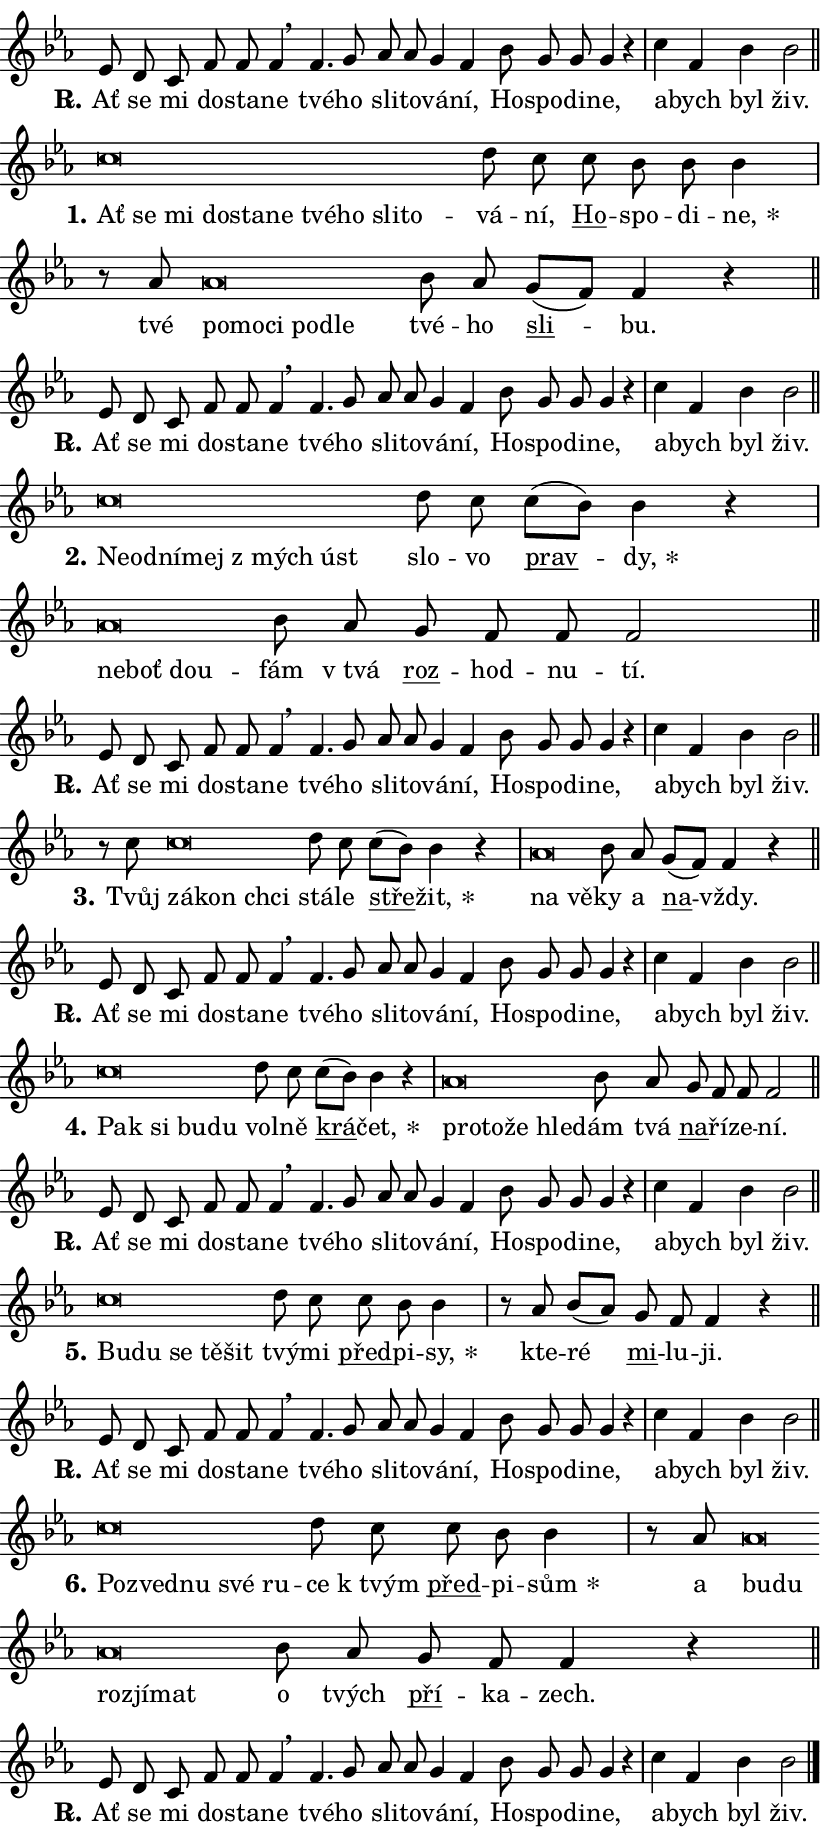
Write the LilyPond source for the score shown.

\version "2.24.0"
\header { tagline = "" }
\paper {
  indent = 0\cm
  top-margin = 0\cm
  right-margin = 0.13\cm % to fit lyric hyphens
  bottom-margin = 0\cm
  left-margin = 0\cm
  paper-width = 14\cm
  page-breaking = #ly:one-page-breaking
  system-system-spacing.basic-distance = #11
  score-system-spacing.basic-distance = #11
  ragged-last = ##f
}


%% Author: Thomas Morley
%% https://lists.gnu.org/archive/html/lilypond-user/2020-05/msg00002.html
#(define (line-position grob)
"Returns position of @var[grob} in current system:
   @code{'start}, if at first time-step
   @code{'end}, if at last time-step
   @code{'middle} otherwise
"
  (let* ((col (ly:item-get-column grob))
         (ln (ly:grob-object col 'left-neighbor))
         (rn (ly:grob-object col 'right-neighbor))
         (col-to-check-left (if (ly:grob? ln) ln col))
         (col-to-check-right (if (ly:grob? rn) rn col))
         (break-dir-left
           (and
             (ly:grob-property col-to-check-left 'non-musical #f)
             (ly:item-break-dir col-to-check-left)))
         (break-dir-right
           (and
             (ly:grob-property col-to-check-right 'non-musical #f)
             (ly:item-break-dir col-to-check-right))))
        (cond ((eqv? 1 break-dir-left) 'start)
              ((eqv? -1 break-dir-right) 'end)
              (else 'middle))))

#(define (tranparent-at-line-position vctor)
  (lambda (grob)
  "Relying on @code{line-position} select the relevant enry from @var{vctor}.
Used to determine transparency,"
    (case (line-position grob)
      ((end) (not (vector-ref vctor 0)))
      ((middle) (not (vector-ref vctor 1)))
      ((start) (not (vector-ref vctor 2))))))

noteHeadBreakVisibility =
#(define-music-function (break-visibility)(vector?)
"Makes @code{NoteHead}s transparent relying on @var{break-visibility}"
#{
  \override NoteHead.transparent =
    #(tranparent-at-line-position break-visibility)
#})

#(define delete-ledgers-for-transparent-note-heads
  (lambda (grob)
    "Reads whether a @code{NoteHead} is transparent.
If so this @code{NoteHead} is removed from @code{'note-heads} from
@var{grob}, which is supposed to be @code{LedgerLineSpanner}.
As a result ledgers are not printed for this @code{NoteHead}"
    (let* ((nhds-array (ly:grob-object grob 'note-heads))
           (nhds-list
             (if (ly:grob-array? nhds-array)
                 (ly:grob-array->list nhds-array)
                 '()))
           ;; Relies on the transparent-property being done before
           ;; Staff.LedgerLineSpanner.after-line-breaking is executed.
           ;; This is fragile ...
           (to-keep
             (remove
               (lambda (nhd)
                 (ly:grob-property nhd 'transparent #f))
               nhds-list)))
      ;; TODO find a better method to iterate over grob-arrays, similiar
      ;; to filter/remove etc for lists
      ;; For now rebuilt from scratch
      (set! (ly:grob-object grob 'note-heads)  '())
      (for-each
        (lambda (nhd)
          (ly:pointer-group-interface::add-grob grob 'note-heads nhd))
        to-keep))))

squashNotes = {
  \override NoteHead.X-extent = #'(-0.2 . 0.2)
  \override NoteHead.Y-extent = #'(-0.75 . 0)
  \override NoteHead.stencil =
    #(lambda (grob)
       (let ((pos (ly:grob-property grob 'staff-position)))
         (begin
           (if (< pos -7) (display "ERROR: Lower brevis then expected\n") (display ""))
           (if (<= pos -6) ly:text-interface::print ly:note-head::print))))
}
unSquashNotes = {
  \revert NoteHead.X-extent
  \revert NoteHead.Y-extent
  \revert NoteHead.stencil
}

hideNotes = \noteHeadBreakVisibility #begin-of-line-visible
unHideNotes = \noteHeadBreakVisibility #all-visible

% work-around for resetting accidentals
% https://lilypond.org/doc/v2.23/Documentation/notation/displaying-rhythms#unmetered-music
cadenzaMeasure = {
  \cadenzaOff
  \partial 1024 s1024
  \cadenzaOn
}

#(define-markup-command (accent layout props text) (markup?)
  "Underline accented syllable"
  (interpret-markup layout props
    #{\markup \override #'(offset . 4.3) \underline { #text }#}))

responsum = \markup \concat {
  "R" \hspace #-1.05 \path #0.1 #'((moveto 0 0.07) (lineto 0.9 0.8)) \hspace #0.05 "."
}

spaceSize = #0.6828661417322834 % exact space size for TeX Gyre Schola

\layout {
  \context {
    \Staff
    \remove "Time_signature_engraver"
    \override LedgerLineSpanner.after-line-breaking = #delete-ledgers-for-transparent-note-heads
  }
  \context {
    \Lyrics {
      \override LyricSpace.minimum-distance = \spaceSize
      \override LyricText.font-name = #"TeX Gyre Schola"
      \override LyricText.font-size = 1
      \override StanzaNumber.font-name = #"TeX Gyre Schola Bold"
      \override StanzaNumber.font-size = 1
    }
  }
  \context {
    \Score 
    \override NoteHead.text =
      #(lambda (grob) 
        (let ((pos (ly:grob-property grob 'staff-position)))
          #{\markup {
            \combine
              \halign #-0.55 \raise #(if (= pos -6) 0 0.5) \override #'(thickness . 2) \draw-line #'(3.2 . 0)
              \musicglyph "noteheads.sM1"
          }#}))
  }
}

% magnetic-lyrics.ily
%
%   written by
%     Jean Abou Samra <jean@abou-samra.fr>
%     Werner Lemberg <wl@gnu.org>
%
%   adapted by
%     Jiri Hon <jiri.hon@gmail.com>
%
% Version 2022-Apr-15

% https://www.mail-archive.com/lilypond-user@gnu.org/msg149350.html

#(define (Left_hyphen_pointer_engraver context)
   "Collect syllable-hyphen-syllable occurrences in lyrics and store
them in properties.  This engraver only looks to the left.  For
example, if the lyrics input is @code{foo -- bar}, it does the
following.

@itemize @bullet
@item
Set the @code{text} property of the @code{LyricHyphen} grob between
@q{foo} and @q{bar} to @code{foo}.

@item
Set the @code{left-hyphen} property of the @code{LyricText} grob with
text @q{foo} to the @code{LyricHyphen} grob between @q{foo} and
@q{bar}.
@end itemize

Use this auxiliary engraver in combination with the
@code{lyric-@/text::@/apply-@/magnetic-@/offset!} hook."
   (let ((hyphen #f)
         (text #f))
     (make-engraver
      (acknowledgers
       ((lyric-syllable-interface engraver grob source-engraver)
        (set! text grob)))
      (end-acknowledgers
       ((lyric-hyphen-interface engraver grob source-engraver)
        ;(when (not (grob::has-interface grob 'lyric-space-interface))
          (set! hyphen grob)));)
      ((stop-translation-timestep engraver)
       (when (and text hyphen)
         (ly:grob-set-object! text 'left-hyphen hyphen))
       (set! text #f)
       (set! hyphen #f)))))

#(define (lyric-text::apply-magnetic-offset! grob)
   "If the space between two syllables is less than the value in
property @code{LyricText@/.details@/.squash-threshold}, move the right
syllable to the left so that it gets concatenated with the left
syllable.

Use this function as a hook for
@code{LyricText@/.after-@/line-@/breaking} if the
@code{Left_@/hyphen_@/pointer_@/engraver} is active."
   (let ((hyphen (ly:grob-object grob 'left-hyphen #f)))
     (when hyphen
       (let ((left-text (ly:spanner-bound hyphen LEFT)))
         (when (grob::has-interface left-text 'lyric-syllable-interface)
           (let* ((common (ly:grob-common-refpoint grob left-text X))
                  (this-x-ext (ly:grob-extent grob common X))
                  (left-x-ext
                   (begin
                     ;; Trigger magnetism for left-text.
                     (ly:grob-property left-text 'after-line-breaking)
                     (ly:grob-extent left-text common X)))
                  ;; `delta` is the gap width between two syllables.
                  (delta (- (interval-start this-x-ext)
                            (interval-end left-x-ext)))
                  (details (ly:grob-property grob 'details))
                  (threshold (assoc-get 'squash-threshold details 0.2)))
             (when (< delta threshold)
               (let* (;; We have to manipulate the input text so that
                      ;; ligatures crossing syllable boundaries are not
                      ;; disabled.  For languages based on the Latin
                      ;; script this is essentially a beautification.
                      ;; However, for non-Western scripts it can be a
                      ;; necessity.
                      (lt (ly:grob-property left-text 'text))
                      (rt (ly:grob-property grob 'text))
                      (is-space (grob::has-interface hyphen 'lyric-space-interface))
                      (space (if is-space " " ""))
                      (extra-delta (if is-space spaceSize 0))
                      ;; Append new syllable.
                      (ltrt-space (if (and (string? lt) (string? rt))
                                (string-append lt space rt)
                                (make-concat-markup (list lt space rt))))
                      ;; Right-align `ltrt` to the right side.
                      (ltrt-space-markup (grob-interpret-markup
                               grob
                               (make-translate-markup
                                (cons (interval-length this-x-ext) 0)
                                (make-right-align-markup ltrt-space)))))
                 (begin
                   ;; Don't print `left-text`.
                   (ly:grob-set-property! left-text 'stencil #f)
                   ;; Set text and stencil (which holds all collected
                   ;; syllables so far) and shift it to the left.
                   (ly:grob-set-property! grob 'text ltrt-space)
                   (ly:grob-set-property! grob 'stencil ltrt-space-markup)
                   (ly:grob-translate-axis! grob (- (- delta extra-delta)) X))))))))))


#(define (lyric-hyphen::displace-bounds-first grob)
   ;; Make very sure this callback isn't triggered too early.
   (let ((left (ly:spanner-bound grob LEFT))
         (right (ly:spanner-bound grob RIGHT)))
     (ly:grob-property left 'after-line-breaking)
     (ly:grob-property right 'after-line-breaking)
     (ly:lyric-hyphen::print grob)))

squashThreshold = #0.4

\layout {
  \context {
    \Lyrics
    \consists #Left_hyphen_pointer_engraver
    \override LyricText.after-line-breaking =
      #lyric-text::apply-magnetic-offset!
    \override LyricHyphen.stencil = #lyric-hyphen::displace-bounds-first
    \override LyricText.details.squash-threshold = \squashThreshold
    \override LyricHyphen.minimum-distance = 0
    \override LyricHyphen.minimum-length = \squashThreshold
  }
}

squashText = \override LyricText.details.squash-threshold = 9999
unSquashText = \override LyricText.details.squash-threshold = \squashThreshold

leftText = \override LyricText.self-alignment-X = #LEFT
unLeftText = \revert LyricText.self-alignment-X

starOffset = #(lambda (grob) 
                (let ((x_offset (ly:self-alignment-interface::aligned-on-x-parent grob)))
                  (if (= x_offset 0) 0 (+ x_offset 1.2))))

star = #(define-music-function (syllable)(string?)
"Append star separator at the end of a syllable"
#{
  \once \override LyricText.X-offset = #starOffset
  \lyricmode { \markup {
    #syllable
    \override #'((font-name . "TeX Gyre Schola Bold")) \hspace #0.2 \lower #0.65 \larger "*"
  } }
#})

starAccent = #(define-music-function (syllable)(string?)
"Append star separator at the end of a syllable and make accent"
#{
  \once \override LyricText.X-offset = #starOffset
  \lyricmode { \markup {
    \accent #syllable
    \override #'((font-name . "TeX Gyre Schola Bold")) \hspace #0.2 \lower #0.65 \larger "*"
  } }
#})

breath = #(define-music-function (syllable)(string?)
"Append breathing indicator at the end of a syllable"
#{
  \lyricmode { \markup { #syllable "+" } }
#})

optionalBreath = #(define-music-function (syllable)(string?)
"Append optional breathing indicator at the end of a syllable"
#{
  \lyricmode { \markup { #syllable "(+)" } }
#})


\score {
    <<
        \new Voice = "melody" { \cadenzaOn \key es \major \relative { es'8 d c f f f4 \breathe \bar "" f4. g8 \bar "" as as \bar "" g4 f \bar "" bes8 g g g4 r \cadenzaMeasure \bar "|" c f, bes bes2 \cadenzaMeasure \bar "||" \break } }
        \new Lyrics \lyricsto "melody" { \lyricmode { \set stanza = \responsum
Ať se mi do -- sta -- ne tvé -- ho sli -- to -- vá -- ní, Ho -- spo -- di -- ne, a -- bych byl živ. } }
    >>
    \layout {}
}

\score {
    <<
        \new Voice = "melody" { \cadenzaOn \key es \major \relative { \squashNotes c''\breve*1/16 \hideNotes \breve*1/16 \bar "" \breve*1/16 \bar "" \breve*1/16 \bar "" \breve*1/16 \bar "" \breve*1/16 \bar "" \breve*1/16 \bar "" \breve*1/16 \bar "" \breve*1/16 \breve*1/16 \bar "" \unHideNotes \unSquashNotes d8 c \bar "" c bes bes bes4 \cadenzaMeasure \bar "|" r8 as8 \squashNotes as\breve*1/16 \hideNotes \breve*1/16 \bar "" \breve*1/16 \bar "" \breve*1/16 \breve*1/16 \bar "" \unHideNotes \unSquashNotes bes8 as \bar "" g[( f)] f4 r \cadenzaMeasure \bar "||" \break } }
        \new Lyrics \lyricsto "melody" { \lyricmode { \set stanza = "1."
\leftText Ať \squashText se mi do -- sta -- ne tvé -- ho sli -- to -- \unLeftText \unSquashText vá -- ní, \markup \accent Ho -- spo -- di -- \star ne, tvé \leftText po -- \squashText mo -- ci po -- dle \unLeftText \unSquashText tvé -- ho \markup \accent sli -- bu. } }
    >>
    \layout {}
}

\score {
    <<
        \new Voice = "melody" { \cadenzaOn \key es \major \relative { es'8 d c f f f4 \breathe \bar "" f4. g8 \bar "" as as \bar "" g4 f \bar "" bes8 g g g4 r \cadenzaMeasure \bar "|" c f, bes bes2 \cadenzaMeasure \bar "||" \break } }
        \new Lyrics \lyricsto "melody" { \lyricmode { \set stanza = \responsum
Ať se mi do -- sta -- ne tvé -- ho sli -- to -- vá -- ní, Ho -- spo -- di -- ne, a -- bych byl živ. } }
    >>
    \layout {}
}

\score {
    <<
        \new Voice = "melody" { \cadenzaOn \key es \major \relative { \squashNotes c''\breve*1/16 \hideNotes \breve*1/16 \bar "" \breve*1/16 \bar "" \breve*1/16 \bar "" \breve*1/16 \breve*1/16 \bar "" \unHideNotes \unSquashNotes d8 c \bar "" c[( bes)] bes4 r \cadenzaMeasure \bar "|" \squashNotes as\breve*1/16 \hideNotes \breve*1/16 \breve*1/16 \bar "" \unHideNotes \unSquashNotes bes8 as \bar "" g f f f2 \cadenzaMeasure \bar "||" \break } }
        \new Lyrics \lyricsto "melody" { \lyricmode { \set stanza = "2."
\leftText Ne -- \squashText od -- ní -- mej "z mých" úst \unLeftText \unSquashText slo -- vo \markup \accent prav -- \star dy, \leftText ne -- \squashText boť dou -- \unLeftText \unSquashText fám "v tvá" \markup \accent roz -- hod -- nu -- tí. } }
    >>
    \layout {}
}

\score {
    <<
        \new Voice = "melody" { \cadenzaOn \key es \major \relative { es'8 d c f f f4 \breathe \bar "" f4. g8 \bar "" as as \bar "" g4 f \bar "" bes8 g g g4 r \cadenzaMeasure \bar "|" c f, bes bes2 \cadenzaMeasure \bar "||" \break } }
        \new Lyrics \lyricsto "melody" { \lyricmode { \set stanza = \responsum
Ať se mi do -- sta -- ne tvé -- ho sli -- to -- vá -- ní, Ho -- spo -- di -- ne, a -- bych byl živ. } }
    >>
    \layout {}
}

\score {
    <<
        \new Voice = "melody" { \cadenzaOn \key es \major \relative { r8 c''8 \squashNotes c\breve*1/16 \hideNotes \breve*1/16 \breve*1/16 \bar "" \unHideNotes \unSquashNotes d8 c \bar "" c[( bes)] bes4 r \cadenzaMeasure \bar "|" \squashNotes as\breve*1/16 \hideNotes \breve*1/16 \bar "" \unHideNotes \unSquashNotes bes8 as \bar "" g[( f)] f4 r \cadenzaMeasure \bar "||" \break } }
        \new Lyrics \lyricsto "melody" { \lyricmode { \set stanza = "3."
Tvůj \leftText zá -- \squashText kon chci \unLeftText \unSquashText stá -- le \markup \accent stře -- \star žit, \leftText na \squashText vě -- \unLeftText \unSquashText ky a \markup \accent na -- vždy. } }
    >>
    \layout {}
}

\score {
    <<
        \new Voice = "melody" { \cadenzaOn \key es \major \relative { es'8 d c f f f4 \breathe \bar "" f4. g8 \bar "" as as \bar "" g4 f \bar "" bes8 g g g4 r \cadenzaMeasure \bar "|" c f, bes bes2 \cadenzaMeasure \bar "||" \break } }
        \new Lyrics \lyricsto "melody" { \lyricmode { \set stanza = \responsum
Ať se mi do -- sta -- ne tvé -- ho sli -- to -- vá -- ní, Ho -- spo -- di -- ne, a -- bych byl živ. } }
    >>
    \layout {}
}

\score {
    <<
        \new Voice = "melody" { \cadenzaOn \key es \major \relative { \squashNotes c''\breve*1/16 \hideNotes \breve*1/16 \bar "" \breve*1/16 \breve*1/16 \bar "" \unHideNotes \unSquashNotes d8 c \bar "" c[( bes)] bes4 r \cadenzaMeasure \bar "|" \squashNotes as\breve*1/16 \hideNotes \breve*1/16 \bar "" \breve*1/16 \breve*1/16 \bar "" \unHideNotes \unSquashNotes bes8 as \bar "" g f f f2 \cadenzaMeasure \bar "||" \break } }
        \new Lyrics \lyricsto "melody" { \lyricmode { \set stanza = "4."
\leftText Pak \squashText si bu -- du \unLeftText \unSquashText vol -- ně \markup \accent krá -- \star čet, \leftText pro -- \squashText to -- že hle -- \unLeftText \unSquashText dám tvá \markup \accent na -- ří -- ze -- ní. } }
    >>
    \layout {}
}

\score {
    <<
        \new Voice = "melody" { \cadenzaOn \key es \major \relative { es'8 d c f f f4 \breathe \bar "" f4. g8 \bar "" as as \bar "" g4 f \bar "" bes8 g g g4 r \cadenzaMeasure \bar "|" c f, bes bes2 \cadenzaMeasure \bar "||" \break } }
        \new Lyrics \lyricsto "melody" { \lyricmode { \set stanza = \responsum
Ať se mi do -- sta -- ne tvé -- ho sli -- to -- vá -- ní, Ho -- spo -- di -- ne, a -- bych byl živ. } }
    >>
    \layout {}
}

\score {
    <<
        \new Voice = "melody" { \cadenzaOn \key es \major \relative { \squashNotes c''\breve*1/16 \hideNotes \breve*1/16 \bar "" \breve*1/16 \bar "" \breve*1/16 \breve*1/16 \bar "" \unHideNotes \unSquashNotes d8 c \bar "" c bes bes4 \cadenzaMeasure \bar "|" r8 as8 bes8[( as)] \bar "" g f f4 r \cadenzaMeasure \bar "||" \break } }
        \new Lyrics \lyricsto "melody" { \lyricmode { \set stanza = "5."
\leftText Bu -- \squashText du se tě -- šit \unLeftText \unSquashText tvý -- mi \markup \accent před -- pi -- \star sy, kte -- ré \markup \accent mi -- lu -- ji. } }
    >>
    \layout {}
}

\score {
    <<
        \new Voice = "melody" { \cadenzaOn \key es \major \relative { es'8 d c f f f4 \breathe \bar "" f4. g8 \bar "" as as \bar "" g4 f \bar "" bes8 g g g4 r \cadenzaMeasure \bar "|" c f, bes bes2 \cadenzaMeasure \bar "||" \break } }
        \new Lyrics \lyricsto "melody" { \lyricmode { \set stanza = \responsum
Ať se mi do -- sta -- ne tvé -- ho sli -- to -- vá -- ní, Ho -- spo -- di -- ne, a -- bych byl živ. } }
    >>
    \layout {}
}

\score {
    <<
        \new Voice = "melody" { \cadenzaOn \key es \major \relative { \squashNotes c''\breve*1/16 \hideNotes \breve*1/16 \bar "" \breve*1/16 \bar "" \breve*1/16 \breve*1/16 \bar "" \unHideNotes \unSquashNotes d8 c \bar "" c bes bes4 \cadenzaMeasure \bar "|" r8 as8 \squashNotes as\breve*1/16 \hideNotes \breve*1/16 \bar "" \breve*1/16 \bar "" \breve*1/16 \breve*1/16 \bar "" \unHideNotes \unSquashNotes bes8 as \bar "" g f f4 r \cadenzaMeasure \bar "||" \break } }
        \new Lyrics \lyricsto "melody" { \lyricmode { \set stanza = "6."
\leftText Po -- \squashText zved -- nu své ru -- \unLeftText \unSquashText ce "k tvým" \markup \accent před -- pi -- \star sům a \leftText bu -- \squashText du roz -- jí -- mat \unLeftText \unSquashText o tvých \markup \accent pří -- ka -- zech. } }
    >>
    \layout {}
}

\score {
    <<
        \new Voice = "melody" { \cadenzaOn \key es \major \relative { es'8 d c f f f4 \breathe \bar "" f4. g8 \bar "" as as \bar "" g4 f \bar "" bes8 g g g4 r \cadenzaMeasure \bar "|" c f, bes bes2 \cadenzaMeasure \bar "||" \break } \bar "|." }
        \new Lyrics \lyricsto "melody" { \lyricmode { \set stanza = \responsum
Ať se mi do -- sta -- ne tvé -- ho sli -- to -- vá -- ní, Ho -- spo -- di -- ne, a -- bych byl živ. } }
    >>
    \layout {}
}
